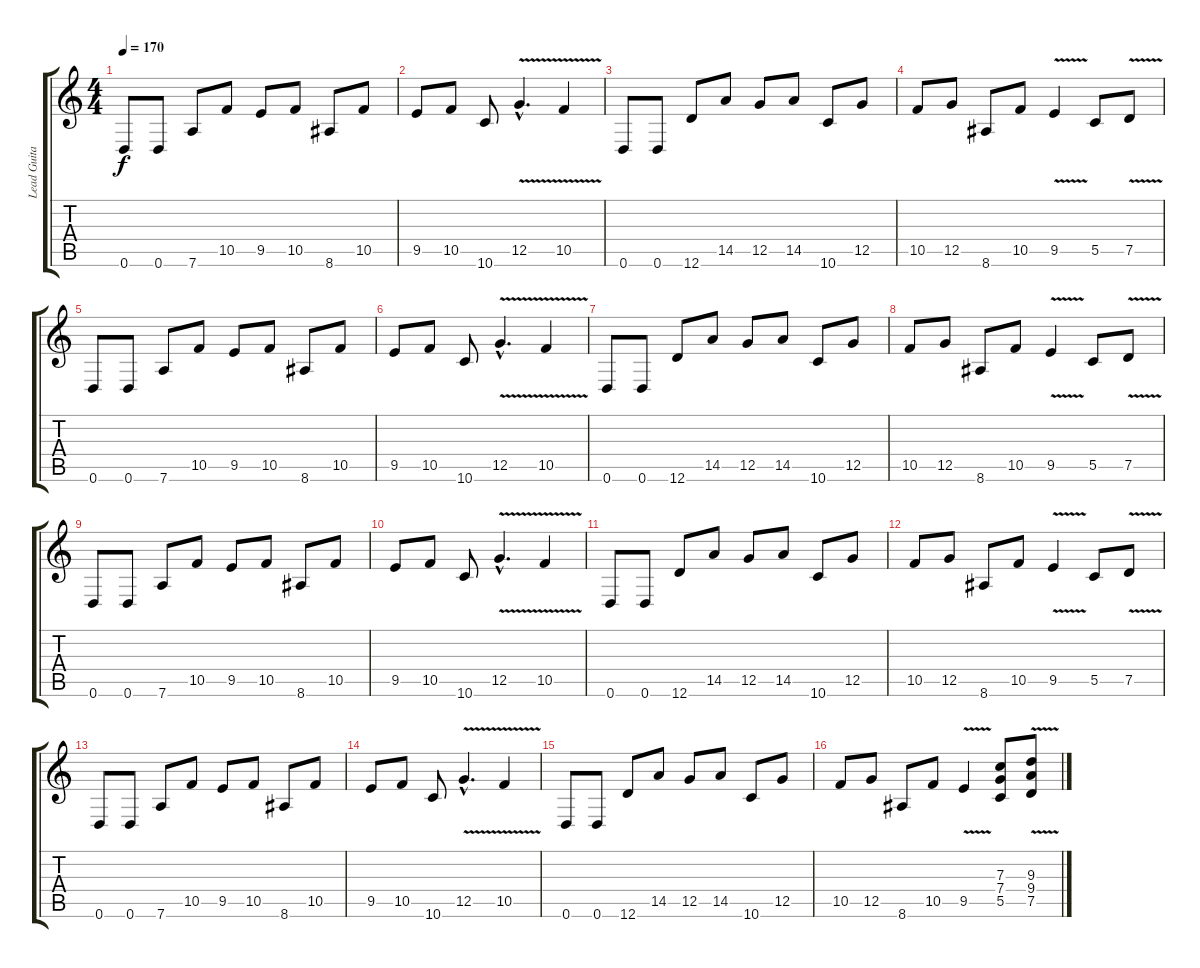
\track ("Lead Guitar" "Lead Guita") {instrument distortionguitar}
\staff {score tabs}
\tuning (D4 A3 F3 C3 G2 D2) {hide}
\ts (4 4)
\tempo 170
\clef g2
\ks c
0.6.8{dy f instrument distortionguitar} 0.6.8 7.6.8 10.5.8 9.5.8 10.5.8 8.6.8 10.5.8 |
9.5.8 10.5.8 10.6.8 12.5{v hac}.4{d} 10.5{v}.4 |
0.6.8 0.6.8 12.6.8 14.5.8 12.5.8 14.5.8 10.6.8 12.5.8 |
10.5.8 12.5.8 8.6.8 10.5.8 9.5{v}.4 5.5.8 7.5{v}.8 |
0.6.8 0.6.8 7.6.8 10.5.8 9.5.8 10.5.8 8.6.8 10.5.8 |
9.5.8 10.5.8 10.6.8 12.5{v hac}.4{d} 10.5{v}.4 |
0.6.8 0.6.8 12.6.8 14.5.8 12.5.8 14.5.8 10.6.8 12.5.8 |
10.5.8 12.5.8 8.6.8 10.5.8 9.5{v}.4 5.5.8 7.5{v}.8 |
0.6.8 0.6.8 7.6.8 10.5.8 9.5.8 10.5.8 8.6.8 10.5.8 |
9.5.8 10.5.8 10.6.8 12.5{v hac}.4{d} 10.5{v}.4 |
0.6.8 0.6.8 12.6.8 14.5.8 12.5.8 14.5.8 10.6.8 12.5.8 |
10.5.8 12.5.8 8.6.8 10.5.8 9.5{v}.4 5.5.8 7.5{v}.8 |
0.6.8 0.6.8 7.6.8 10.5.8 9.5.8 10.5.8 8.6.8 10.5.8 |
9.5.8 10.5.8 10.6.8 12.5{v hac}.4{d} 10.5{v}.4 |
0.6.8 0.6.8 12.6.8 14.5.8 12.5.8 14.5.8 10.6.8 12.5.8 |
10.5.8 12.5.8 8.6.8 10.5.8 9.5{v}.4 (7.3 7.4 5.5).8 (9.3 9.4 7.5{v}).8
